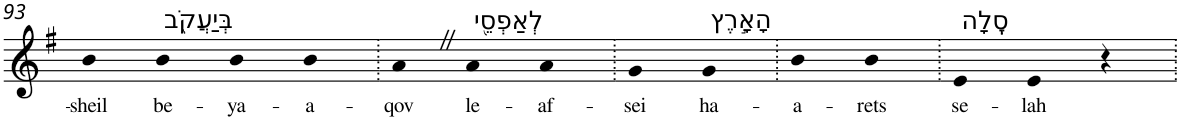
**kern	**text
*part1	*part1
*staff1	*staff1
*I"Piano	*
*I'Pno	*
!!LO:PB:g=z
*clefG2	*
*k[f#]	*
*G:	*
=93	=93
!	!LO:LY:b
4b	-sheil
!LO:TX:a:t=בְּיַעֲקֹ֑ב	!
!	!LO:LY:b
4b	be-
!	!LO:LY:b
4b	-ya-
!	!LO:LY:b
4b	-a-
=94.	=94.
!	!LO:LY:b
4aZ	-qov
!LO:TX:a:t=לְאַפְסֵ֖י	!
!	!LO:LY:b
4a	le-
!	!LO:LY:b
4a	-af-
=95.	=95.
!	!LO:LY:b
4g	-sei
!LO:TX:a:t=הָאָ֣רֶץ	!
!	!LO:LY:b
4g	ha-
=96.	=96.
!	!LO:LY:b
4b	-a-
!	!LO:LY:b
4b	-rets
=97.	=97.
!LO:TX:a:t=סֶֽלָה	!
!	!LO:LY:b
4e	se-
!	!LO:LY:b
4e	-lah
4r	.
=.	=.
*-	*-
